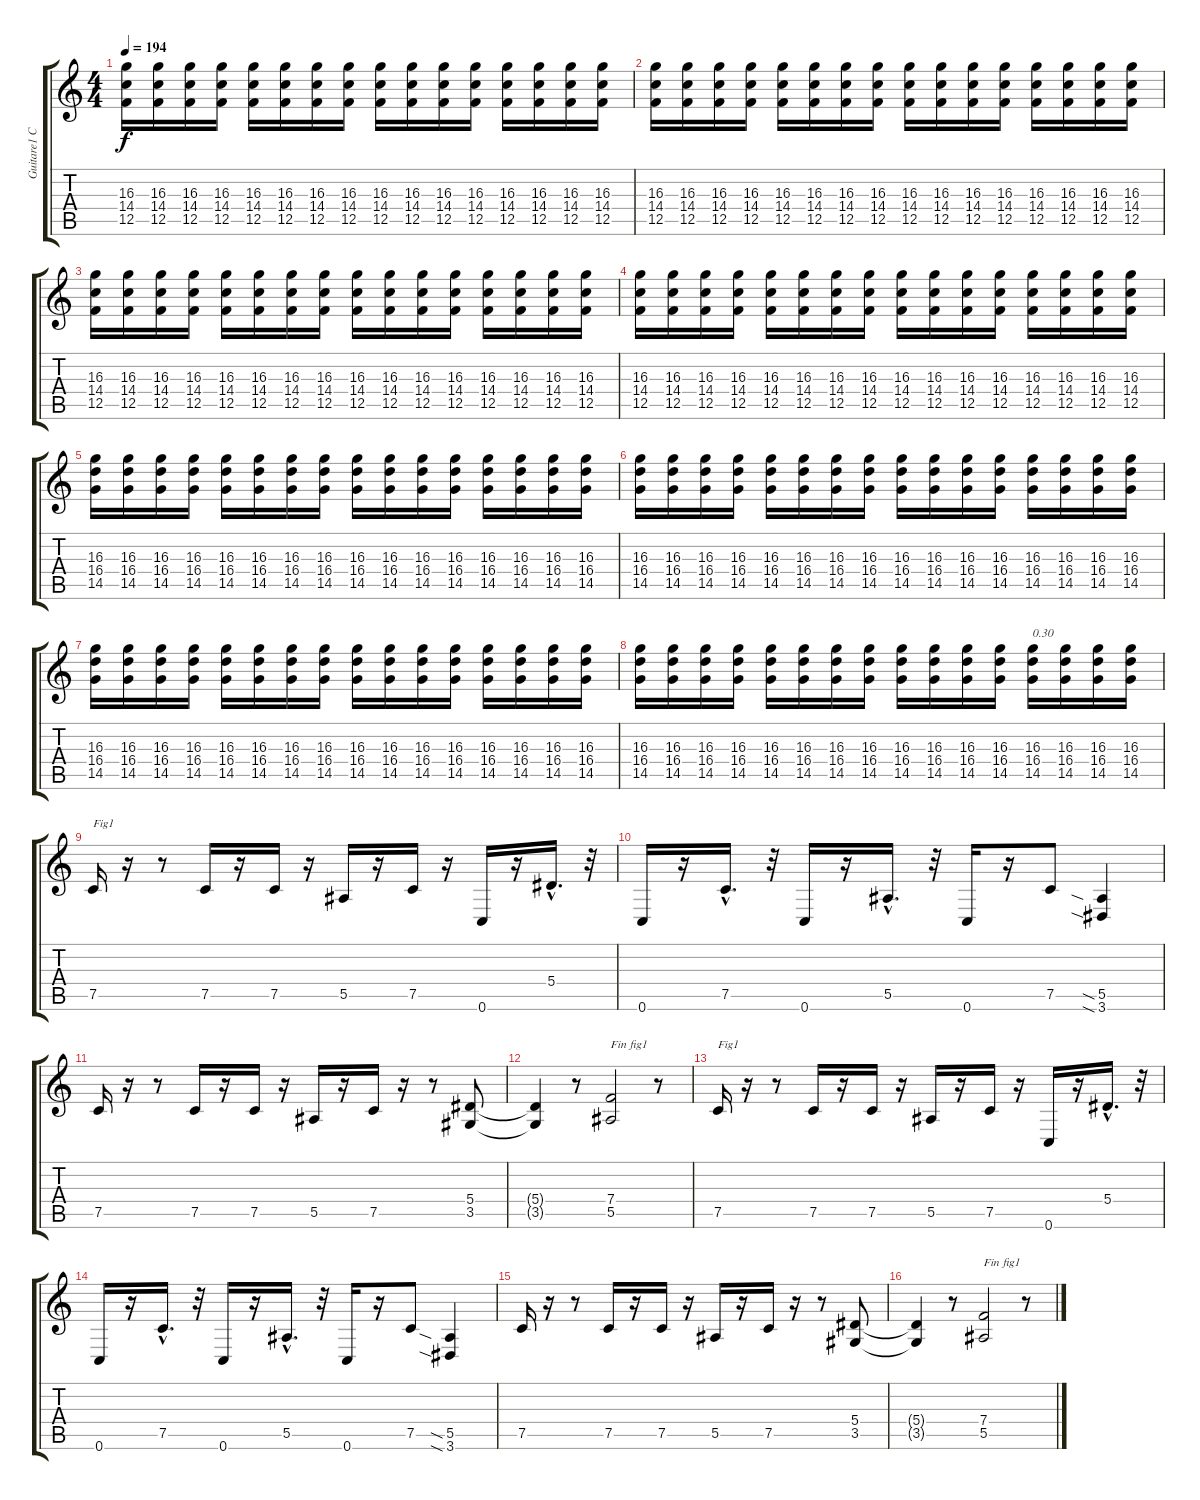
\track ("Guitare1 C" "Guitare1 C") {instrument distortionguitar}
\staff {score tabs}
\tuning (C4 G3 Eb3 Bb2 F2 C2) {hide}
\ts (4 4)
\tempo 194
\clef g2
\ks c
(16.3 14.4 12.5).16{dy f} (16.3 14.4 12.5).16 (16.3 14.4 12.5).16 (16.3 14.4 12.5).16 (16.3 14.4 12.5).16 (16.3 14.4 12.5).16 (16.3 14.4 12.5).16 (16.3 14.4 12.5).16 (16.3 14.4 12.5).16 (16.3 14.4 12.5).16 (16.3 14.4 12.5).16 (16.3 14.4 12.5).16 (16.3 14.4 12.5).16 (16.3 14.4 12.5).16 (16.3 14.4 12.5).16 (16.3 14.4 12.5).16 |
(16.3 14.4 12.5).16 (16.3 14.4 12.5).16 (16.3 14.4 12.5).16 (16.3 14.4 12.5).16 (16.3 14.4 12.5).16 (16.3 14.4 12.5).16 (16.3 14.4 12.5).16 (16.3 14.4 12.5).16 (16.3 14.4 12.5).16 (16.3 14.4 12.5).16 (16.3 14.4 12.5).16 (16.3 14.4 12.5).16 (16.3 14.4 12.5).16 (16.3 14.4 12.5).16 (16.3 14.4 12.5).16 (16.3 14.4 12.5).16 |
(16.3 14.4 12.5).16 (16.3 14.4 12.5).16 (16.3 14.4 12.5).16 (16.3 14.4 12.5).16 (16.3 14.4 12.5).16 (16.3 14.4 12.5).16 (16.3 14.4 12.5).16 (16.3 14.4 12.5).16 (16.3 14.4 12.5).16 (16.3 14.4 12.5).16 (16.3 14.4 12.5).16 (16.3 14.4 12.5).16 (16.3 14.4 12.5).16 (16.3 14.4 12.5).16 (16.3 14.4 12.5).16 (16.3 14.4 12.5).16 |
(16.3 14.4 12.5).16 (16.3 14.4 12.5).16 (16.3 14.4 12.5).16 (16.3 14.4 12.5).16 (16.3 14.4 12.5).16 (16.3 14.4 12.5).16 (16.3 14.4 12.5).16 (16.3 14.4 12.5).16 (16.3 14.4 12.5).16 (16.3 14.4 12.5).16 (16.3 14.4 12.5).16 (16.3 14.4 12.5).16 (16.3 14.4 12.5).16 (16.3 14.4 12.5).16 (16.3 14.4 12.5).16 (16.3 14.4 12.5).16 |
(16.3 16.4 14.5).16 (16.3 16.4 14.5).16 (16.3 16.4 14.5).16 (16.3 16.4 14.5).16 (16.3 16.4 14.5).16 (16.3 16.4 14.5).16 (16.3 16.4 14.5).16 (16.3 16.4 14.5).16 (16.3 16.4 14.5).16 (16.3 16.4 14.5).16 (16.3 16.4 14.5).16 (16.3 16.4 14.5).16 (16.3 16.4 14.5).16 (16.3 16.4 14.5).16 (16.3 16.4 14.5).16 (16.3 16.4 14.5).16 |
(16.3 16.4 14.5).16 (16.3 16.4 14.5).16 (16.3 16.4 14.5).16 (16.3 16.4 14.5).16 (16.3 16.4 14.5).16 (16.3 16.4 14.5).16 (16.3 16.4 14.5).16 (16.3 16.4 14.5).16 (16.3 16.4 14.5).16 (16.3 16.4 14.5).16 (16.3 16.4 14.5).16 (16.3 16.4 14.5).16 (16.3 16.4 14.5).16 (16.3 16.4 14.5).16 (16.3 16.4 14.5).16 (16.3 16.4 14.5).16 |
(16.3 16.4 14.5).16 (16.3 16.4 14.5).16 (16.3 16.4 14.5).16 (16.3 16.4 14.5).16 (16.3 16.4 14.5).16 (16.3 16.4 14.5).16 (16.3 16.4 14.5).16 (16.3 16.4 14.5).16 (16.3 16.4 14.5).16 (16.3 16.4 14.5).16 (16.3 16.4 14.5).16 (16.3 16.4 14.5).16 (16.3 16.4 14.5).16 (16.3 16.4 14.5).16 (16.3 16.4 14.5).16 (16.3 16.4 14.5).16 |
(16.3 16.4 14.5).16 (16.3 16.4 14.5).16 (16.3 16.4 14.5).16 (16.3 16.4 14.5).16 (16.3 16.4 14.5).16 (16.3 16.4 14.5).16 (16.3 16.4 14.5).16 (16.3 16.4 14.5).16 (16.3 16.4 14.5).16 (16.3 16.4 14.5).16 (16.3 16.4 14.5).16 (16.3 16.4 14.5).16 (16.3 16.4 14.5).16{txt "0.30"} (16.3 16.4 14.5).16 (16.3 16.4 14.5).16 (16.3 16.4 14.5).16 |
7.5.16{txt "Fig1"} r.16 r.8 7.5.16 r.16 7.5.16 r.16 5.5.16 r.16 7.5.16 r.16 0.6.16 r.16 5.4{hac}.16{d} r.32 |
0.6.16 r.16 7.5{hac}.16{d} r.32 0.6.16 r.16 5.5{hac}.16{d} r.32 0.6.16 r.16 7.5.8 (5.5{sia} 3.6{sia}).4 |
7.5.16 r.16 r.8 7.5.16 r.16 7.5.16 r.16 5.5.16 r.16 7.5.16 r.16 r.8 (5.4 3.5).8 |
(5.4{t} 3.5{t}).4 r.8 (7.4 5.5).2{txt "Fin fig1"} r.8 |
7.5.16{txt "Fig1"} r.16 r.8 7.5.16 r.16 7.5.16 r.16 5.5.16 r.16 7.5.16 r.16 0.6.16 r.16 5.4{hac}.16{d} r.32 |
0.6.16 r.16 7.5{hac}.16{d} r.32 0.6.16 r.16 5.5{hac}.16{d} r.32 0.6.16 r.16 7.5.8 (5.5{sia} 3.6{sia}).4 |
7.5.16 r.16 r.8 7.5.16 r.16 7.5.16 r.16 5.5.16 r.16 7.5.16 r.16 r.8 (5.4 3.5).8 |
(5.4{t} 3.5{t}).4 r.8 (7.4 5.5).2{txt "Fin fig1"} r.8
